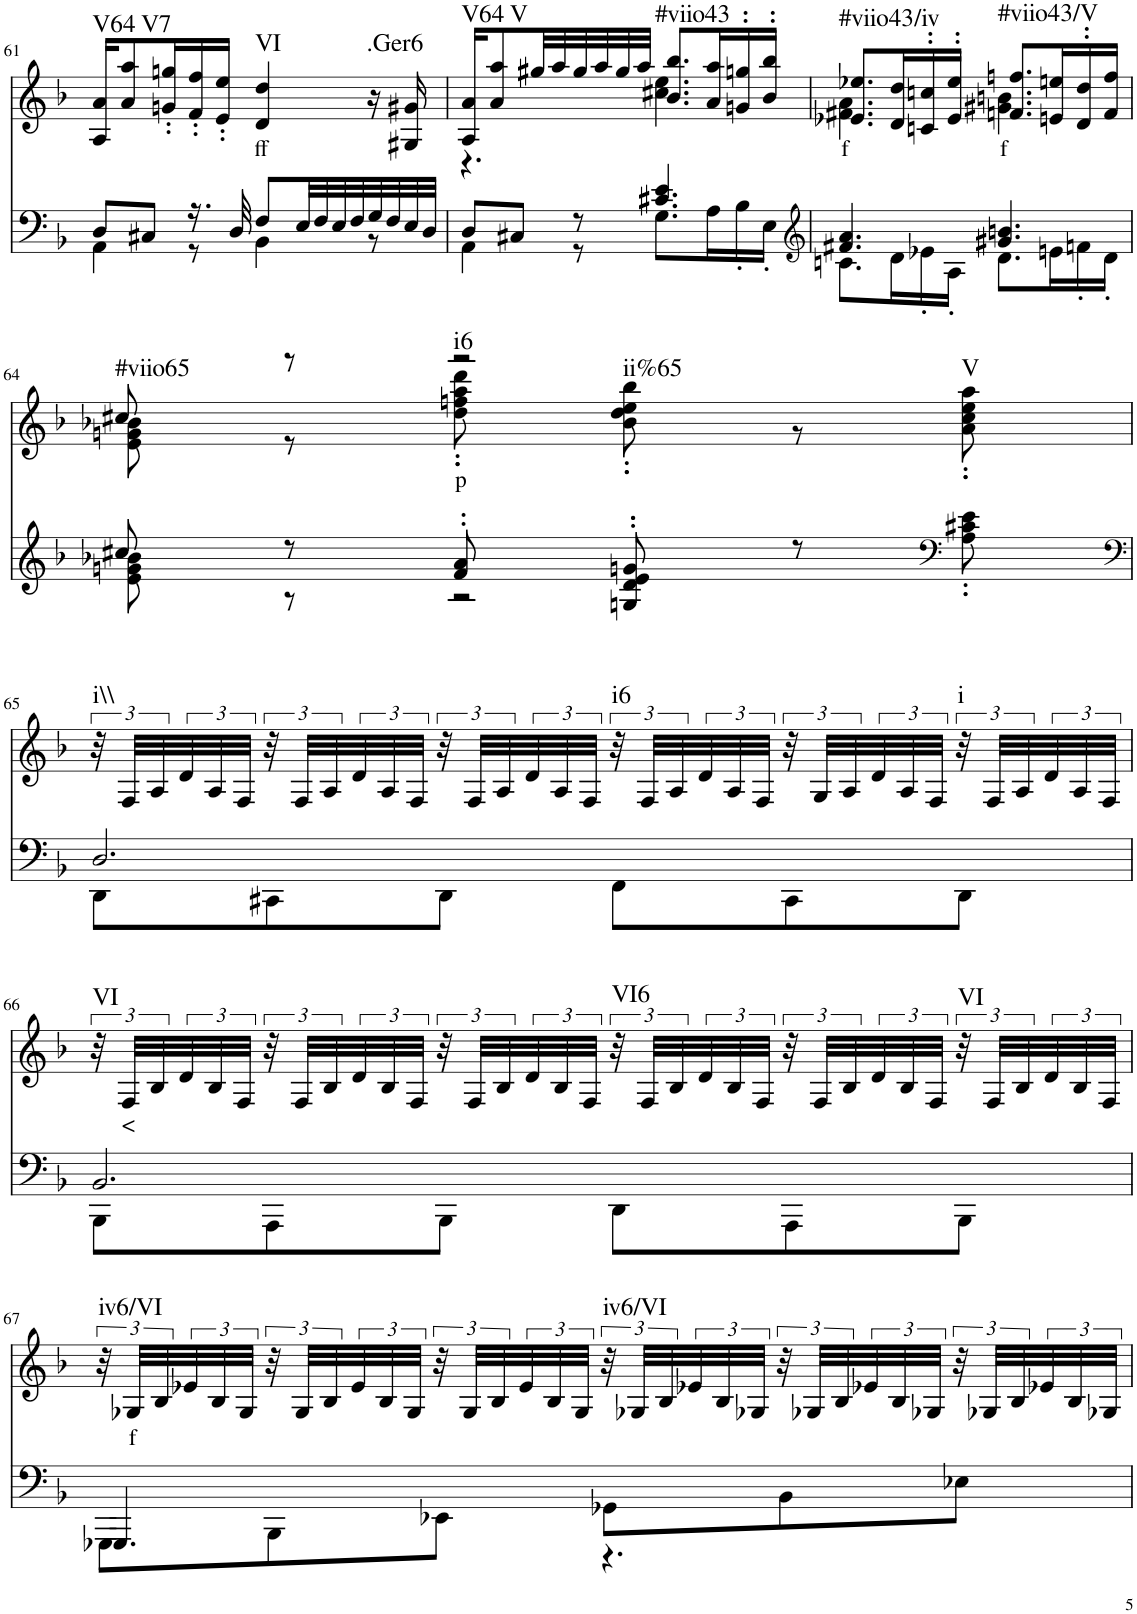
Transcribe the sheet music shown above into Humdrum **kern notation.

**kern	**kern	**text	**harte
*part2	*part1	*part1	*part1
*staff2	*staff1	*staff1	*
*I"Piano	*I"Piano	*	*
*I'Pno	*I'Pno	*	*
!!LO:PB:g=z
*clefF4	*clefG2	*	*
*k[b-]	*k[b-]	*	*
*d:	*d:	*	*
*M6/8	*M6/8	*	*
=61	=61	=61	=61
*^	*	*	*
!	!	!	!	!LO:H:kt=V64
8D/L	4AA\	16A/ 16a/KL	.	N
!	!	!	!	!LO:H:kt=V7
.	.	8a/ 8aa/	.	N
8C#X/J	.	.	.	.
.	.	16gn/' 16ggn/'L	.	.
16.r	8r	16f/' 16ff/'	.	.
.	.	16e/' 16ee/'JJ	.	.
32D/	.	.	.	.
!	!	!	!LO:LY:b	!LO:H:kt=VI
8F/L	4BB-\	4d/ 4dd/	ff	N
32E/LL	.	.	.	.
32F/	.	.	.	.
32E/	.	.	.	.
32F/	.	.	.	.
!	!	!	!	!LO:H:kt=.Ger6
32G/	8r	16r	.	N
32F/	.	.	.	.
32E/	.	16G#X/ 16g#X/	.	.
32D/JJJ	.	.	.	.
=62	=62	=62	=62	=62
*	*	*^	*	*
!	!	!	!	!	!LO:H:kt=V64
4AA\	8D/L	16A/ 16a/KL	4.r	.	N
!	!	!	!	!	!LO:H:kt=V
.	.	8a/ 8aa/	.	.	N
.	8C#X/J	.	.	.	.
.	.	32gg#X/LL	.	.	.
.	.	32aa/	.	.	.
8r	8r	32gg#/	.	.	.
.	.	32aa/	.	.	.
.	.	32gg#/	.	.	.
.	.	32aa/JJJ	.	.	.
!	!	!	!	!	!LO:H:kt=#viio43
8.G\L	4.c#X/ 4.e/	8.b-/ 8.bb-/L	4.cc#X\ 4.ee\	.	N
16A\L	.	16a/ 16aa/L	.	.	.
16B-'\	.	16gn/' 16ggn/'	.	.	.
16E'\JJ	.	16b-/' 16bb-/'JJ	.	.	.
=63	=63	=63	=63	=63	=63
*clefG2	*	*	*	*	*
!	!	!	!	!LO:LY:b	!LO:H:kt=#viio43/iv
4.f#X/ 4.a/	8.cn\L	8.e-X/ 8.ee-X/L	4.f#X\ 4.a\	f	N
.	16d\L	16d/ 16dd/L	.	.	.
.	16e-X'\	16cn/' 16ccn/'	.	.	.
.	16A'\JJ	16e-/' 16ee-/'JJ	.	.	.
!	!	!	!	!LO:LY:b	!LO:H:kt=#viio43/V
4.g#X/ 4.bn/	8.d\L	8.fn/ 8.ffn/L	4.g#X\ 4.bn\	f	N
.	16en\L	16en/ 16een/L	.	.	.
.	16fn'\	16d/' 16dd/'	.	.	.
.	16d'\JJ	16f/ 16ff/JJ	.	.	.
!!LO:LB:g=z	!!
=64	=64	=64	=64	=64	=64
!	!	!	!	!	!LO:H:kt=#viio65
8cc#X/	8e\ 8gn\ 8b-X\	8cc#X/	8e\ 8gn\ 8b-X\	.	N
8r	8r	8r	8r	.	.
!	!	!	!	!LO:LY:b	!LO:H:n=1:kt=i6
!	!	!	!	!	!LO:H:n=2:kt=ii%65
!	!	!	!	!	!LO:H:n=3:kt=V
8f/' 8a/'	2r	2r	8dd\' 8ffn\' 8aa\' 8ddd\'	p	N N N
8Gn/' 8d/' 8e/' 8gn/'	.	.	8b-\' 8dd\' 8ee\' 8bb-\'	.	.
8r	.	.	8r	.	.
*clefF4	*	*	*	*	*
8A\' 8c#X\' 8e\'	.	.	8a\' 8cc#\' 8ee\' 8aa\'	.	.
*	*	*v	*v	*	*
!!LO:LB:g=z
=65	=65	=65	=65	=65
*clefF4	*	*	*	*
*	*	*^	*	*
!	!	!	!	!	!LO:H:kt=i\\
*	*	*v	*v	*	*
2.D/	8DD\L	48r	.	N
.	.	48F/LLL	.	.
.	.	48A/	.	.
.	.	48d/	.	.
.	.	48A/	.	.
.	.	48F/JJJ	.	.
.	8CC#X\	48r	.	.
.	.	48F/LLL	.	.
.	.	48A/	.	.
.	.	48d/	.	.
.	.	48A/	.	.
.	.	48F/JJJ	.	.
.	8DD\J	48r	.	.
.	.	48F/LLL	.	.
.	.	48A/	.	.
.	.	48d/	.	.
.	.	48A/	.	.
.	.	48F/JJJ	.	.
!	!	!	!	!LO:H:kt=i6
.	8FF\L	48r	.	N
.	.	48F/LLL	.	.
.	.	48A/	.	.
.	.	48d/	.	.
.	.	48A/	.	.
.	.	48F/JJJ	.	.
.	8CC#\	48r	.	.
.	.	48G/LLL	.	.
.	.	48A/	.	.
.	.	48d/	.	.
.	.	48A/	.	.
.	.	48F/JJJ	.	.
!	!	!	!	!LO:H:kt=i
.	8DD\J	48r	.	N
.	.	48F/LLL	.	.
.	.	48A/	.	.
.	.	48d/	.	.
.	.	48A/	.	.
.	.	48F/JJJ	.	.
!!LO:LB:g=z
=66	=66	=66	=66	=66
!	!	!	!	!LO:H:kt=VI
2.BB-/	8BBB-\L	48r	.	N
!	!	!	!LO:LY:b	!
.	.	48F/LLL	<	.
.	.	48B-/	.	.
.	.	48d/	.	.
.	.	48B-/	.	.
.	.	48F/JJJ	.	.
.	8AAA\	48r	.	.
.	.	48F/LLL	.	.
.	.	48B-/	.	.
.	.	48d/	.	.
.	.	48B-/	.	.
.	.	48F/JJJ	.	.
.	8BBB-\J	48r	.	.
.	.	48F/LLL	.	.
.	.	48B-/	.	.
.	.	48d/	.	.
.	.	48B-/	.	.
.	.	48F/JJJ	.	.
!	!	!	!	!LO:H:kt=VI6
.	8DD\L	48r	.	N
.	.	48F/LLL	.	.
.	.	48B-/	.	.
.	.	48d/	.	.
.	.	48B-/	.	.
.	.	48F/JJJ	.	.
.	8AAA\	48r	.	.
.	.	48F/LLL	.	.
.	.	48B-/	.	.
.	.	48d/	.	.
.	.	48B-/	.	.
.	.	48F/JJJ	.	.
!	!	!	!	!LO:H:kt=VI
.	8BBB-\J	48r	.	N
.	.	48F/LLL	.	.
.	.	48B-/	.	.
.	.	48d/	.	.
.	.	48B-/	.	.
.	.	48F/JJJ	.	.
!!LO:LB:g=z
=67	=67	=67	=67	=67
!	!	!	!	!LO:H:kt=iv6/VI
8GGG-X\L	4.GGG-/	48r	.	N
!	!	!	!LO:LY:b	!
.	.	48G-X/LLL	f	.
.	.	48B-/	.	.
.	.	48e-X/	.	.
.	.	48B-/	.	.
.	.	48G-/JJJ	.	.
8BBB-\	.	48r	.	.
.	.	48G-/LLL	.	.
.	.	48B-/	.	.
.	.	48e-/	.	.
.	.	48B-/	.	.
.	.	48G-/JJJ	.	.
8EE-X\J	.	48r	.	.
.	.	48G-/LLL	.	.
.	.	48B-/	.	.
.	.	48e-/	.	.
.	.	48B-/	.	.
.	.	48G-/JJJ	.	.
!	!	!	!	!LO:H:kt=iv6/VI
8GG-X\L	4.r	48r	.	N
.	.	48G-X/LLL	.	.
.	.	48B-/	.	.
.	.	48e-X/	.	.
.	.	48B-/	.	.
.	.	48G-X/JJJ	.	.
8BB-\	.	48r	.	.
.	.	48G-X/LLL	.	.
.	.	48B-/	.	.
.	.	48e-X/	.	.
.	.	48B-/	.	.
.	.	48G-X/JJJ	.	.
8E-X\J	.	48r	.	.
.	.	48G-X/LLL	.	.
.	.	48B-/	.	.
.	.	48e-X/	.	.
.	.	48B-/	.	.
.	.	48G-X/JJJ	.	.
*v	*v	*	*	*
=	=	=	=
*-	*-	*-	*-
